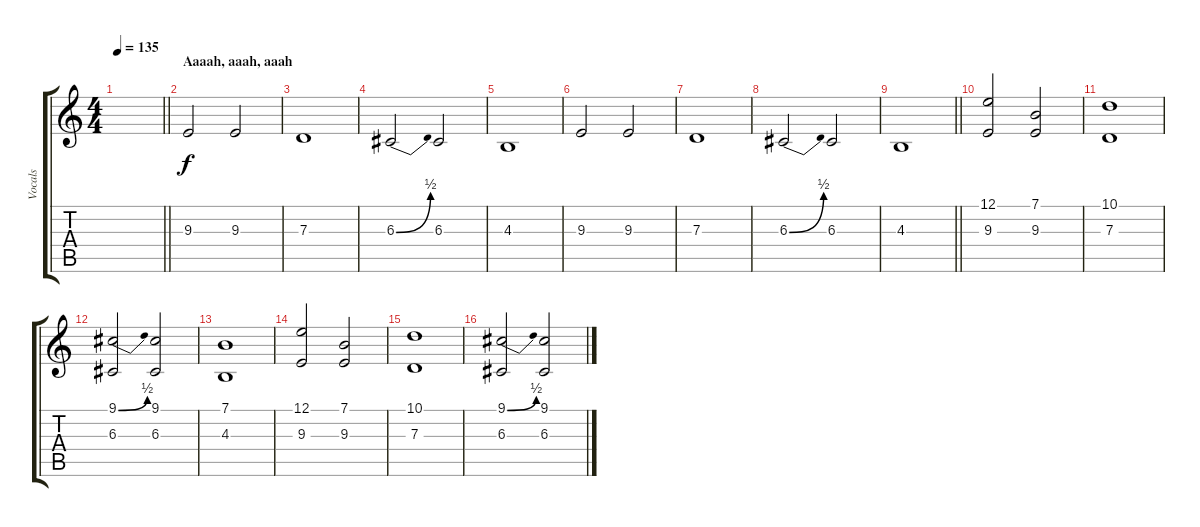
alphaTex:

\track ("Vocals" "Vocals") {instrument choiraahs}
\staff {score tabs}
\tuning (E4 B3 G3 D3 A2 E2) {hide}
\ts (4 4)
\tempo 135
\clef g2
\barLineRight lightlight
\ks c
|
\section ("" "Aaaah, aaah, aaah")
9.3.2 9.3.2 |
7.3.1 |
6.3{be (bend 0 0 60 2)}.2 6.3.2 |
4.3.1 |
9.3.2 9.3.2 |
7.3.1 |
6.3{be (bend 0 0 60 2)}.2 6.3.2 |
\barLineRight lightlight
4.3.1 |
(12.1 9.3).2 (7.1 9.3).2 |
(10.1 7.3).1 |
(9.1{be (bend 0 0 60 2)} 6.3).2 (9.1 6.3).2 |
(7.1 4.3).1 |
(12.1 9.3).2 (7.1 9.3).2 |
(10.1 7.3).1 |
(9.1{be (bend 0 0 60 2)} 6.3).2 (9.1 6.3).2
